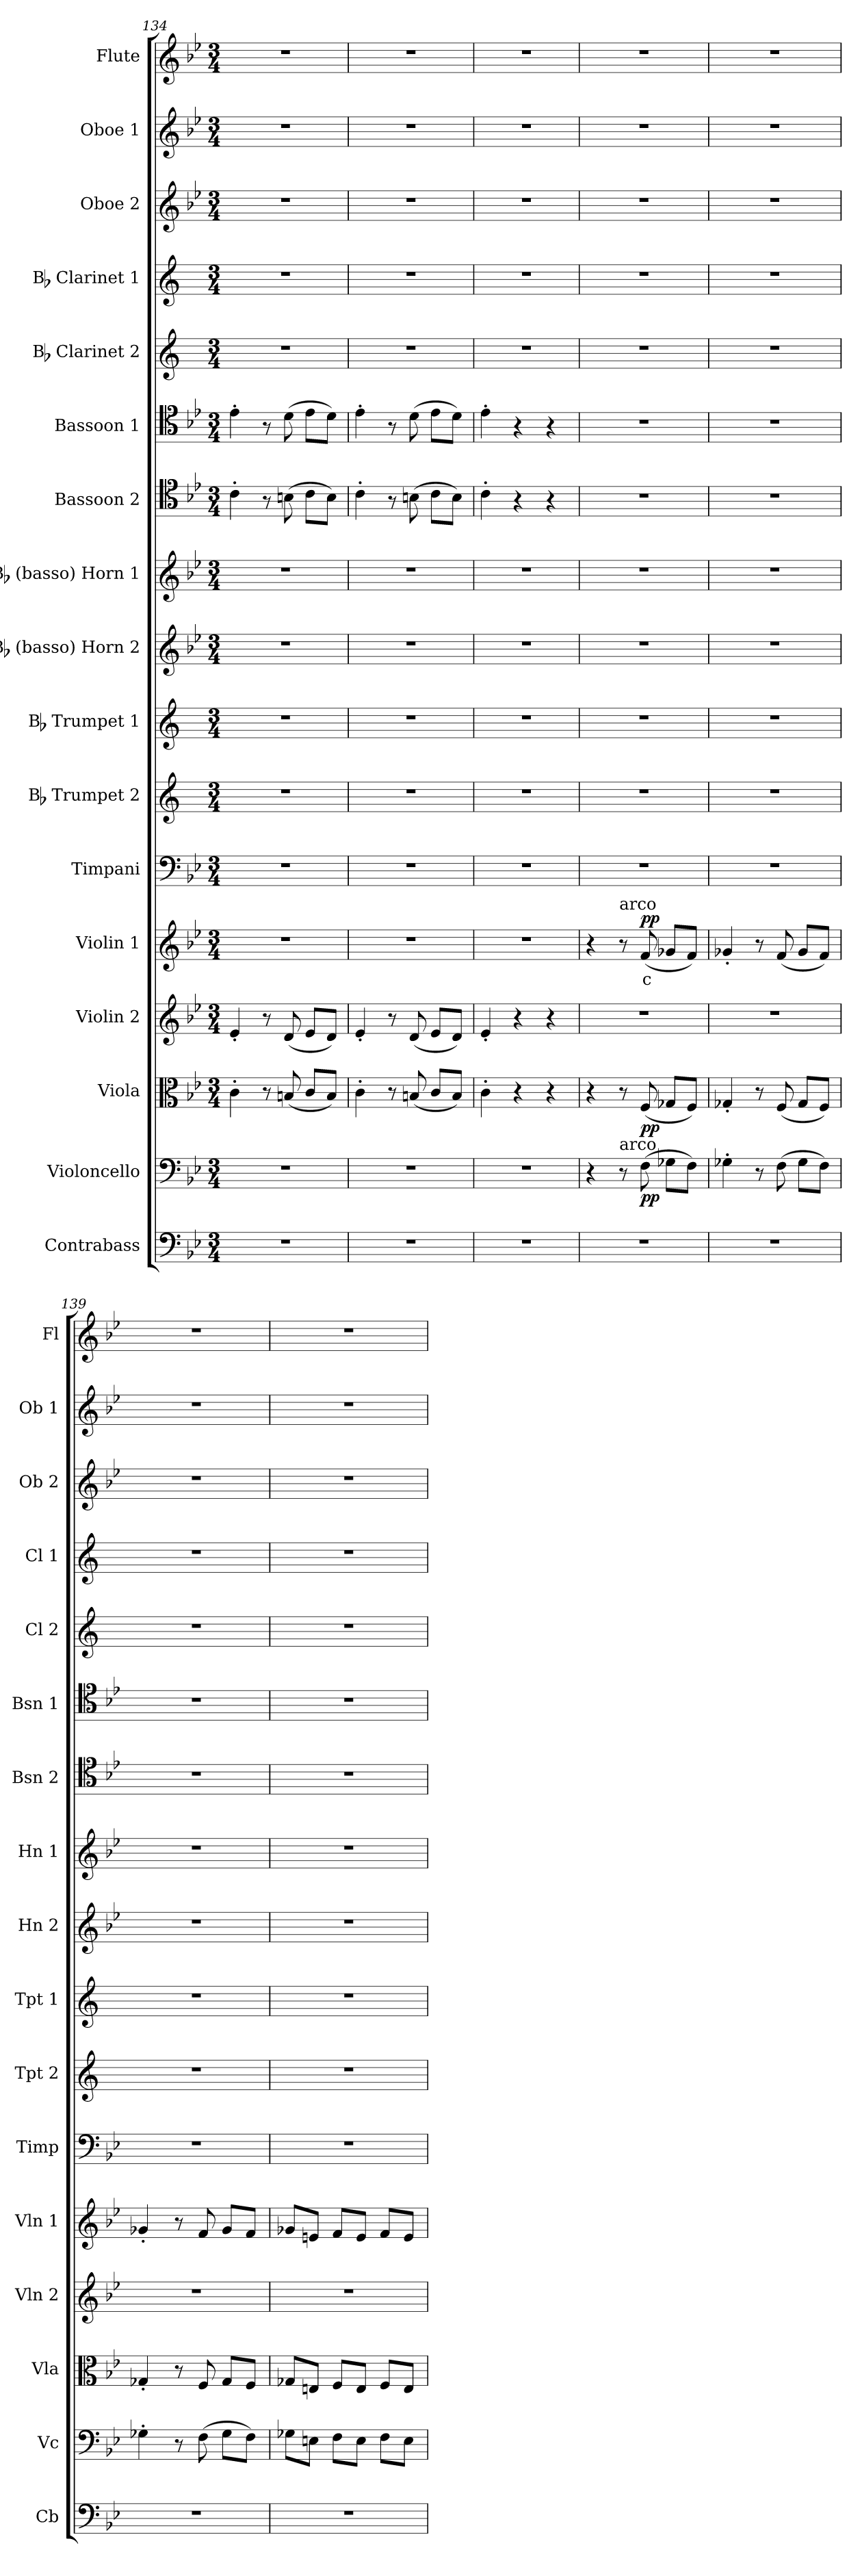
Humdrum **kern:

**kern	**kern	**dynam	**kern	**dynam	**kern	**kern	**text	**dynam	**kern	**kern	**kern	**kern	**kern	**kern	**kern	**kern	**kern	**kern	**kern	**kern
*part17	*part16	*part16	*part15	*part15	*part14	*part13	*part13	*part13	*part12	*part11	*part10	*part9	*part8	*part7	*part6	*part5	*part4	*part3	*part2	*part1
*staff17	*staff16	*staff16	*staff15	*staff15	*staff14	*staff13	*staff13	*staff13	*staff12	*staff11	*staff10	*staff9	*staff8	*staff7	*staff6	*staff5	*staff4	*staff3	*staff2	*staff1
*I"Contrabass	*I"Violoncello	*	*I"Viola	*	*I"Violin 2	*I"Violin 1	*	*	*I"Timpani	*I"Bb Trumpet 2	*I"Bb Trumpet 1	*I"Bb (basso) Horn 2	*I"Bb (basso) Horn 1	*I"Bassoon 2	*I"Bassoon 1	*I"Bb Clarinet 2	*I"Bb Clarinet 1	*I"Oboe 2	*I"Oboe 1	*I"Flute
*I'Cb	*I'Vc	*	*I'Vla	*	*I'Vln 2	*I'Vln 1	*	*	*I'Timp	*I'Tpt 2	*I'Tpt 1	*I'Hn 2	*I'Hn 1	*I'Bsn 2	*I'Bsn 1	*I'Cl 2	*I'Cl 1	*I'Ob 2	*I'Ob 1	*I'Fl
*clefF4	*clefF4	*	*clefC3	*	*clefG2	*clefG2	*	*	*clefF4	*clefG2	*clefG2	*clefG2	*clefG2	*clefC4	*clefC4	*clefG2	*clefG2	*clefG2	*clefG2	*clefG2
*ITrd7c12	*	*	*	*	*	*	*	*	*	*ITrd1c2	*ITrd1c2	*ITrd8c14	*ITrd8c14	*	*	*ITrd1c2	*ITrd1c2	*	*	*
*k[b-e-]	*k[b-e-]	*	*k[b-e-]	*	*k[b-e-]	*k[b-e-]	*	*	*k[b-e-]	*k[b-e-]	*k[b-e-]	*k[b-e-]	*k[b-e-]	*k[b-e-]	*k[b-e-]	*k[b-e-]	*k[b-e-]	*k[b-e-]	*k[b-e-]	*k[b-e-]
*M3/4	*M3/4	*	*M3/4	*	*M3/4	*M3/4	*	*	*M3/4	*M3/4	*M3/4	*M3/4	*M3/4	*M3/4	*M3/4	*M3/4	*M3/4	*M3/4	*M3/4	*M3/4
=134	=134	=134	=134	=134	=134	=134	=134	=134	=134	=134	=134	=134	=134	=134	=134	=134	=134	=134	=134	=134
2.r	2.r	.	4c'\	.	4e-'/	2.r	.	.	2.r	2.r	2.r	2.r	2.r	4c'\	4e-'\	2.r	2.r	2.r	2.r	2.r
.	.	.	8r	.	8r	.	.	.	.	.	.	.	.	8r	8r	.	.	.	.	.
.	.	.	(8Bn/	.	(8d/	.	.	.	.	.	.	.	.	(8Bn\	(8d\	.	.	.	.	.
.	.	.	8c/L	.	8e-/L	.	.	.	.	.	.	.	.	8c\L	8e-\L	.	.	.	.	.
.	.	.	8B/J)	.	8d/J)	.	.	.	.	.	.	.	.	8B\J)	8d\J)	.	.	.	.	.
=135	=135	=135	=135	=135	=135	=135	=135	=135	=135	=135	=135	=135	=135	=135	=135	=135	=135	=135	=135	=135
2.r	2.r	.	4c'\	.	4e-'/	2.r	.	.	2.r	2.r	2.r	2.r	2.r	4c'\	4e-'\	2.r	2.r	2.r	2.r	2.r
.	.	.	8r	.	8r	.	.	.	.	.	.	.	.	8r	8r	.	.	.	.	.
.	.	.	(8Bn/	.	(8d/	.	.	.	.	.	.	.	.	(8Bn\	(8d\	.	.	.	.	.
.	.	.	8c/L	.	8e-/L	.	.	.	.	.	.	.	.	8c\L	8e-\L	.	.	.	.	.
.	.	.	8B/J)	.	8d/J)	.	.	.	.	.	.	.	.	8B\J)	8d\J)	.	.	.	.	.
=136	=136	=136	=136	=136	=136	=136	=136	=136	=136	=136	=136	=136	=136	=136	=136	=136	=136	=136	=136	=136
2.r	2.r	.	4c'\	.	4e-'/	2.r	.	.	2.r	2.r	2.r	2.r	2.r	4c'\	4e-'\	2.r	2.r	2.r	2.r	2.r
.	.	.	4r	.	4r	.	.	.	.	.	.	.	.	4r	4r	.	.	.	.	.
.	.	.	4r	.	4r	.	.	.	.	.	.	.	.	4r	4r	.	.	.	.	.
=137	=137	=137	=137	=137	=137	=137	=137	=137	=137	=137	=137	=137	=137	=137	=137	=137	=137	=137	=137	=137
2.r	4r	.	4r	.	2.r	4r	.	.	2.r	2.r	2.r	2.r	2.r	2.r	2.r	2.r	2.r	2.r	2.r	2.r
!	!	!	!	!	!	!LO:TX:a:t=arco	!	!	!	!	!	!	!	!	!	!	!	!	!	!
!	!LO:TX:a:t=arco	!	!	!	!	!	!	!	!	!	!	!	!	!	!	!	!	!	!	!
.	8r	.	8r	.	.	8r	.	.	.	.	.	.	.	.	.	.	.	.	.	.
!	!	!LO:DY:b	!	!LO:DY:b	!	!	!LO:LY:b:color=#FF0000	!LO:DY:b	!	!	!	!	!	!	!	!	!	!	!	!
.	(8F\	pp	(8F/	pp	.	(8f/	c	pp	.	.	.	.	.	.	.	.	.	.	.	.
.	8G-X\L	.	8G-X/L	.	.	8g-X/L	.	.	.	.	.	.	.	.	.	.	.	.	.	.
.	8F\J)	.	8F/J)	.	.	8f/J)	.	.	.	.	.	.	.	.	.	.	.	.	.	.
=138	=138	=138	=138	=138	=138	=138	=138	=138	=138	=138	=138	=138	=138	=138	=138	=138	=138	=138	=138	=138
2.r	4G-X'\	.	4G-X'/	.	2.r	4g-X'/	.	.	2.r	2.r	2.r	2.r	2.r	2.r	2.r	2.r	2.r	2.r	2.r	2.r
.	8r	.	8r	.	.	8r	.	.	.	.	.	.	.	.	.	.	.	.	.	.
.	(8F\	.	(8F/	.	.	(8f/	.	.	.	.	.	.	.	.	.	.	.	.	.	.
.	8G-\L	.	8G-/L	.	.	8g-/L	.	.	.	.	.	.	.	.	.	.	.	.	.	.
.	8F\J)	.	8F/J)	.	.	8f/J)	.	.	.	.	.	.	.	.	.	.	.	.	.	.
=139	=139	=139	=139	=139	=139	=139	=139	=139	=139	=139	=139	=139	=139	=139	=139	=139	=139	=139	=139	=139
2.r	4G-X'\	.	4G-X'/	.	2.r	4g-X'/	.	.	2.r	2.r	2.r	2.r	2.r	2.r	2.r	2.r	2.r	2.r	2.r	2.r
.	8r	.	8r	.	.	8r	.	.	.	.	.	.	.	.	.	.	.	.	.	.
.	(8F\	.	8F/	.	.	8f/	.	.	.	.	.	.	.	.	.	.	.	.	.	.
.	8G-\L	.	8G-/L	.	.	8g-/L	.	.	.	.	.	.	.	.	.	.	.	.	.	.
.	8F\J)	.	8F/J	.	.	8f/J	.	.	.	.	.	.	.	.	.	.	.	.	.	.
!!LO:PB:g=z
=140	=140	=140	=140	=140	=140	=140	=140	=140	=140	=140	=140	=140	=140	=140	=140	=140	=140	=140	=140	=140
2.r	8G-X\L	.	8G-X/L	.	2.r	8g-X/L	.	.	2.r	2.r	2.r	2.r	2.r	2.r	2.r	2.r	2.r	2.r	2.r	2.r
.	8En\J	.	8En/J	.	.	8en/J	.	.	.	.	.	.	.	.	.	.	.	.	.	.
.	8F\L	.	8F/L	.	.	8f/L	.	.	.	.	.	.	.	.	.	.	.	.	.	.
.	8E\J	.	8E/J	.	.	8e/J	.	.	.	.	.	.	.	.	.	.	.	.	.	.
.	8F\L	.	8F/L	.	.	8f/L	.	.	.	.	.	.	.	.	.	.	.	.	.	.
.	8E\J	.	8E/J	.	.	8e/J	.	.	.	.	.	.	.	.	.	.	.	.	.	.
=	=	=	=	=	=	=	=	=	=	=	=	=	=	=	=	=	=	=	=	=
*-	*-	*-	*-	*-	*-	*-	*-	*-	*-	*-	*-	*-	*-	*-	*-	*-	*-	*-	*-	*-
